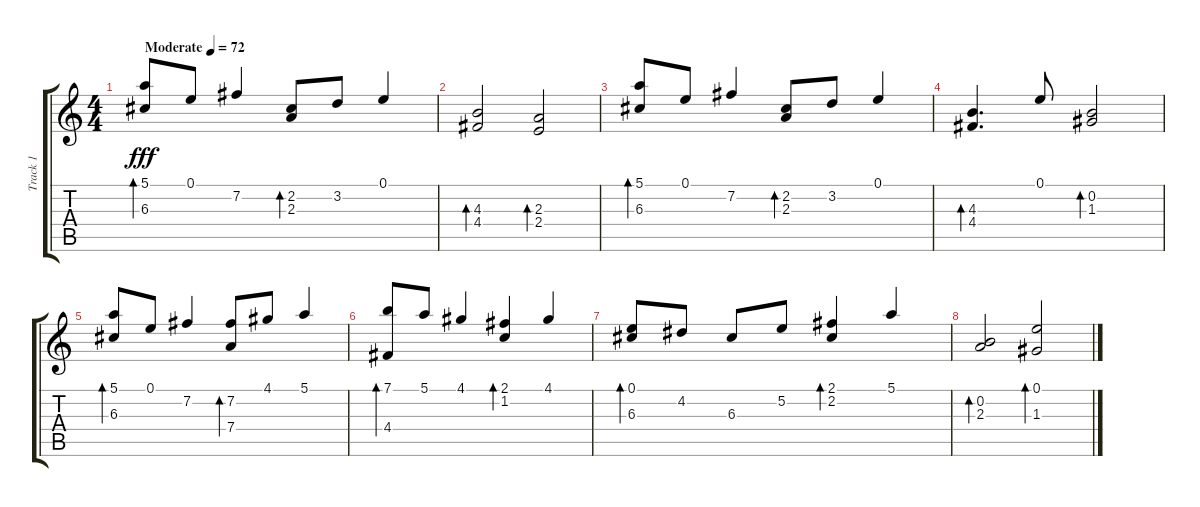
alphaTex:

\track ("Track 1" "Track 1") {instrument acousticguitarnylon}
\staff {score tabs}
\tuning (E4 B3 G3 D3 A2 E2) {hide}
\ts (4 4)
\tempo (72 "Moderate")
\clef g2
\ks c
(5.1 6.3).8{bd 480 dy fff instrument acousticguitarnylon beam Up} 0.1.8{beam Up} 7.2.4{beam Up} (2.2 2.3).8{bd 480 beam Up} 3.2.8{beam Up} 0.1.4{beam Up} |
(4.3 4.4).2{bd 120} (2.3 2.4).2{bd 120} |
(5.1 6.3).8{bd 480 beam Up} 0.1.8{beam Up} 7.2.4{beam Up} (2.2 2.3).8{bd 480 beam Up} 3.2.8{beam Up} 0.1.4{beam Up} |
(4.3 4.4).4{d bd 120} 0.1.8{beam Up} (0.2 1.3).2{bd 120} |
(5.1 6.3).8{bd 480 beam Up} 0.1.8{beam Up} 7.2.4{beam Up} (7.2 7.4).8{bd 480 beam Up} 4.1.8{beam Up} 5.1.4{beam Up} |
(7.1 4.4).8{bd 480 beam Up} 5.1.8{beam Up} 4.1.4{beam Up} (2.1 1.2).4{bd 60 beam Up} 4.1.4{beam Up} |
(0.1 6.3).8{bd 480 beam Up} 4.2.8{beam Up} 6.3.8{beam Up} 5.2.8{beam Up} (2.1 2.2).4{bd 60 beam Up} 5.1.4{beam Up} |
(0.2 2.3).2{bd 120} (0.1 1.3).2{bd 120 beam Up}
